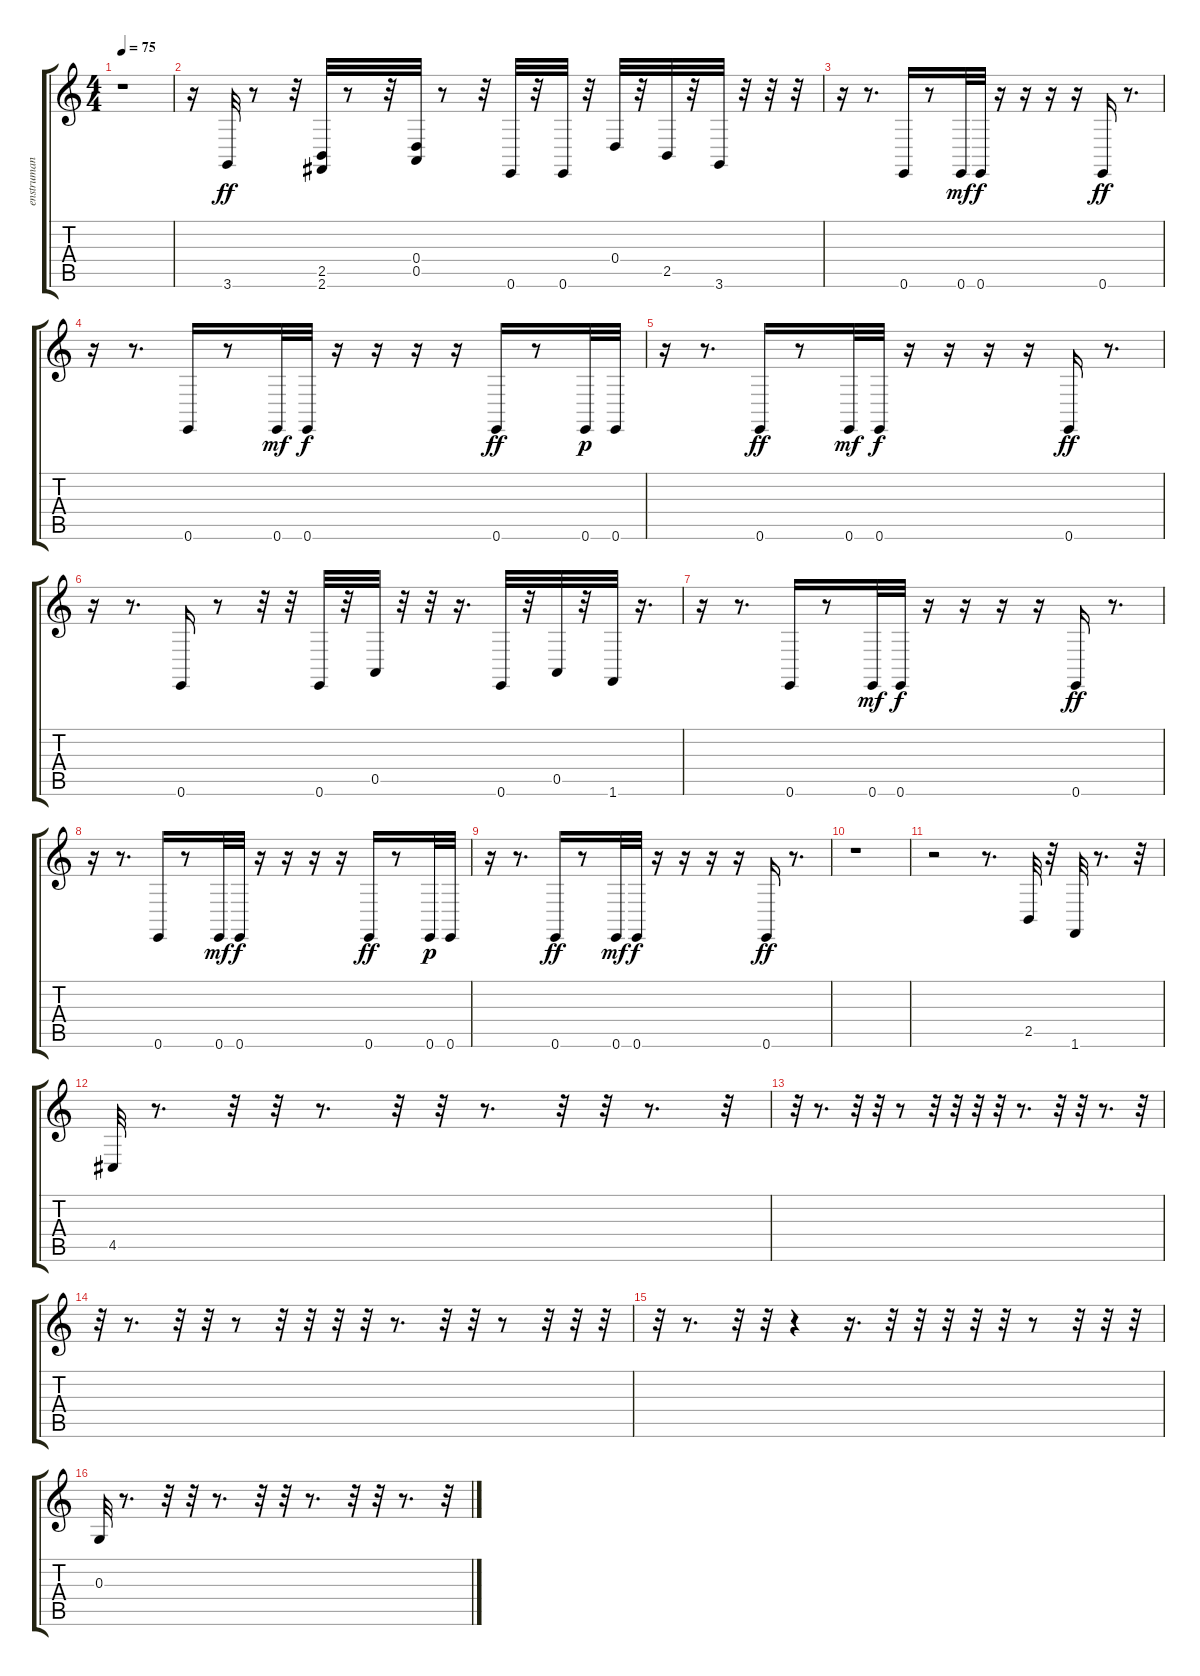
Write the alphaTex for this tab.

\track ("enstruman" "enstruman") {instrument acousticgrandpiano}
\staff {score tabs}
\tuning (E4 B3 G3 D3 A2 E2) {hide}
\ts (4 4)
\tempo 75
\clef g2
\ks c
r.1{dy ff instrument acousticgrandpiano} |
r.16 3.6.32 r.8 r.32 (2.5 2.6).32 r.8 r.32 (0.4 0.5).32 r.8 r.32 0.6.32 r.32 0.6.32 r.32 0.4.32 r.32 2.5.32 r.32 3.6.32 r.32 r.32 r.32 |
r.16 r.8{d} 0.6.16 r.8 0.6.32{dy mf} 0.6.32{dy f} r.16 r.16 r.16 r.16 0.6.16{dy ff} r.8{d} |
r.16 r.8{d} 0.6.16 r.8 0.6.32{dy mf} 0.6.32{dy f} r.16 r.16 r.16 r.16 0.6.16{dy ff} r.8 0.6.32{dy p} 0.6.32 |
r.16 r.8{d} 0.6.16{dy ff} r.8 0.6.32{dy mf} 0.6.32{dy f} r.16 r.16 r.16 r.16 0.6.16{dy ff} r.8{d} |
r.16 r.8{d} 0.6.16 r.8 r.32 r.32 0.6.32 r.32 0.5.32 r.32 r.32 r.16{d} 0.6.32 r.32 0.5.32 r.32 1.6.32 r.16{d} |
r.16 r.8{d} 0.6.16 r.8 0.6.32{dy mf} 0.6.32{dy f} r.16 r.16 r.16 r.16 0.6.16{dy ff} r.8{d} |
r.16 r.8{d} 0.6.16 r.8 0.6.32{dy mf} 0.6.32{dy f} r.16 r.16 r.16 r.16 0.6.16{dy ff} r.8 0.6.32{dy p} 0.6.32 |
r.16 r.8{d} 0.6.16{dy ff} r.8 0.6.32{dy mf} 0.6.32{dy f} r.16 r.16 r.16 r.16 0.6.16{dy ff} r.8{d} |
r.1 |
r.2 r.8{d} 2.5.32 r.32 1.6.32 r.8{d} r.32 |
4.5.32 r.8{d} r.32 r.32 r.8{d} r.32 r.32 r.8{d} r.32 r.32 r.8{d} r.32 |
r.32 r.8{d} r.32 r.32 r.8 r.32 r.32 r.32 r.32 r.8{d} r.32 r.32 r.8{d} r.32 |
r.32 r.8{d} r.32 r.32 r.8 r.32 r.32 r.32 r.32 r.8{d} r.32 r.32 r.8 r.32 r.32 r.32 |
r.32 r.8{d} r.32 r.32 r.4 r.16{d} r.32 r.32 r.32 r.32 r.32 r.8 r.32 r.32 r.32 |
0.3.32 r.8{d} r.32 r.32 r.8{d} r.32 r.32 r.8{d} r.32 r.32 r.8{d} r.32
